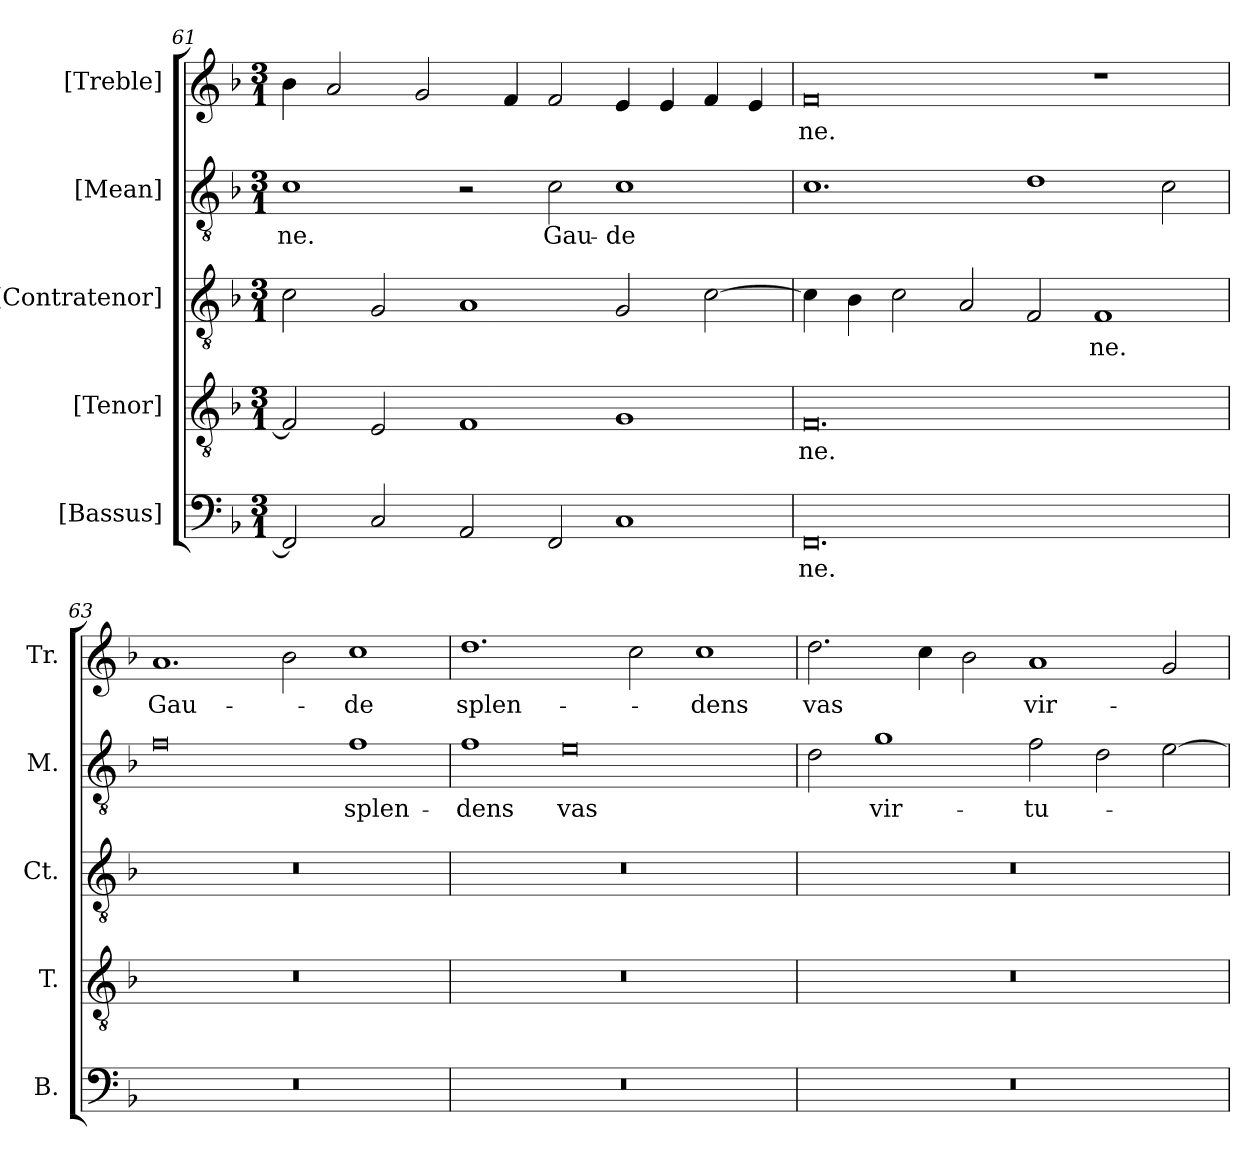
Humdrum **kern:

**kern	**text	**kern	**text	**kern	**text	**kern	**text	**kern	**text
*part5	*part5	*part4	*part4	*part3	*part3	*part2	*part2	*part1	*part1
*staff5	*staff5	*staff4	*staff4	*staff3	*staff3	*staff2	*staff2	*staff1	*staff1
*I"[Bassus]	*	*I"[Tenor]	*	*I"[Contratenor]	*	*I"[Mean]	*	*I"[Treble]	*
*I'B.	*	*I'T.	*	*I'Ct.	*	*I'M.	*	*I'Tr.	*
!!LO:LB:g=z
*clefF4	*	*clefGv2	*	*clefGv2	*	*clefGv2	*	*clefG2	*
*	*	*ITrd7c12	*	*ITrd7c12	*	*ITrd7c12	*	*	*
*k[b-]	*	*k[b-]	*	*k[b-]	*	*k[b-]	*	*k[b-]	*
*F:	*	*F:	*	*F:	*	*F:	*	*F:	*
*M3/1	*	*M3/1	*	*M3/1	*	*M3/1	*	*M3/1	*
=61	=61	=61	=61	=61	=61	=61	=61	=61	=61
!	!	!	!	!	!	!	!LO:LY:b:color=#000000	!	!
2FFi/]	.	2FFi/]	.	2Ci\	.	1Ci	-ne.	4b-i\	.
.	.	.	.	.	.	.	.	2ai/	.
2Ci/	.	2EEi/	.	2GGi/	.	.	.	.	.
.	.	.	.	.	.	.	.	2gi/	.
2AAi/	.	1FFi	.	1AAi	.	2r	.	.	.
.	.	.	.	.	.	.	.	4fi/	.
!	!	!	!	!	!	!	!LO:LY:b:color=#000000	!	!
2FFi/	.	.	.	.	.	2Ci\	Gau-	2fi/	.
!	!	!	!	!	!	!	!LO:LY:b:color=#000000	!	!
1Ci	.	1GGi	.	2GGi/	.	1Ci	-de	4ei/	.
.	.	.	.	.	.	.	.	4ei/	.
.	.	.	.	[>2Ci\	.	.	.	4fi/	.
.	.	.	.	.	.	.	.	4ei/	.
=62	=62	=62	=62	=62	=62	=62	=62	=62	=62
!	!LO:LY:b:color=#000000	!	!	!	!	!	!	!	!
!	!	!	!LO:LY:b:color=#000000	!	!	!	!	!	!
!	!	!	!	!	!	!	!	!	!LO:LY:b:color=#000000
0.FFi	-ne.	0.FFi	-ne.	4Ci\]	.	1.Ci	.	0fi	-ne.
.	.	.	.	4BB-i\	.	.	.	.	.
.	.	.	.	2Ci\	.	.	.	.	.
.	.	.	.	2AAi/	.	.	.	.	.
.	.	.	.	2FFi/	.	1Di	.	.	.
!	!	!	!	!	!LO:LY:b:color=#000000	!	!	!	!
.	.	.	.	1FFi	-ne.	.	.	1r	.
.	.	.	.	.	.	2Ci\	.	.	.
=63	=63	=63	=63	=63	=63	=63	=63	=63	=63
!LO:N:vis=1	!	!LO:N:vis=1	!	!LO:N:vis=1	!	!	!	!	!
!	!	!	!	!	!	!	!	!	!LO:LY:b:color=#000000
0.r	.	0.r	.	0.r	.	0Fi	.	1.ai	Gau-
.	.	.	.	.	.	.	.	2b-i\	.
!	!	!	!	!	!	!	!LO:LY:b:color=#000000	!	!
!	!	!	!	!	!	!	!	!	!LO:LY:b:color=#000000
.	.	.	.	.	.	1Fi	splen-	1cci	-de
=64	=64	=64	=64	=64	=64	=64	=64	=64	=64
!LO:N:vis=1	!	!LO:N:vis=1	!	!LO:N:vis=1	!	!	!	!	!
!	!	!	!	!	!	!	!LO:LY:b:color=#000000	!	!
!	!	!	!	!	!	!	!	!	!LO:LY:b:color=#000000
0.r	.	0.r	.	0.r	.	1Fi	-dens	1.ddi	splen-
!	!	!	!	!	!	!	!LO:LY:b:color=#000000	!	!
.	.	.	.	.	.	0Ei	vas	.	.
.	.	.	.	.	.	.	.	2cci\	.
!	!	!	!	!	!	!	!	!	!LO:LY:b:color=#000000
.	.	.	.	.	.	.	.	1cci	-dens
!!LO:LB:g=z
=65	=65	=65	=65	=65	=65	=65	=65	=65	=65
!LO:N:vis=1	!	!LO:N:vis=1	!	!LO:N:vis=1	!	!	!	!	!
!	!	!	!	!	!	!	!	!	!LO:LY:b:color=#000000
0.r	.	0.r	.	0.r	.	2Di\	.	2.ddi\	vas
!	!	!	!	!	!	!	!LO:LY:b:color=#000000	!	!
.	.	.	.	.	.	1Gi	vir-	.	.
.	.	.	.	.	.	.	.	4cci\	.
.	.	.	.	.	.	.	.	2b-i\	.
!	!	!	!	!	!	!	!LO:LY:b:color=#000000	!	!
!	!	!	!	!	!	!	!	!	!LO:LY:b:color=#000000
.	.	.	.	.	.	2Fi\	-tu-	1ai	vir-
.	.	.	.	.	.	2Di\	.	.	.
.	.	.	.	.	.	[>2Ei\	.	2gi/	.
=	=	=	=	=	=	=	=	=	=
*-	*-	*-	*-	*-	*-	*-	*-	*-	*-
